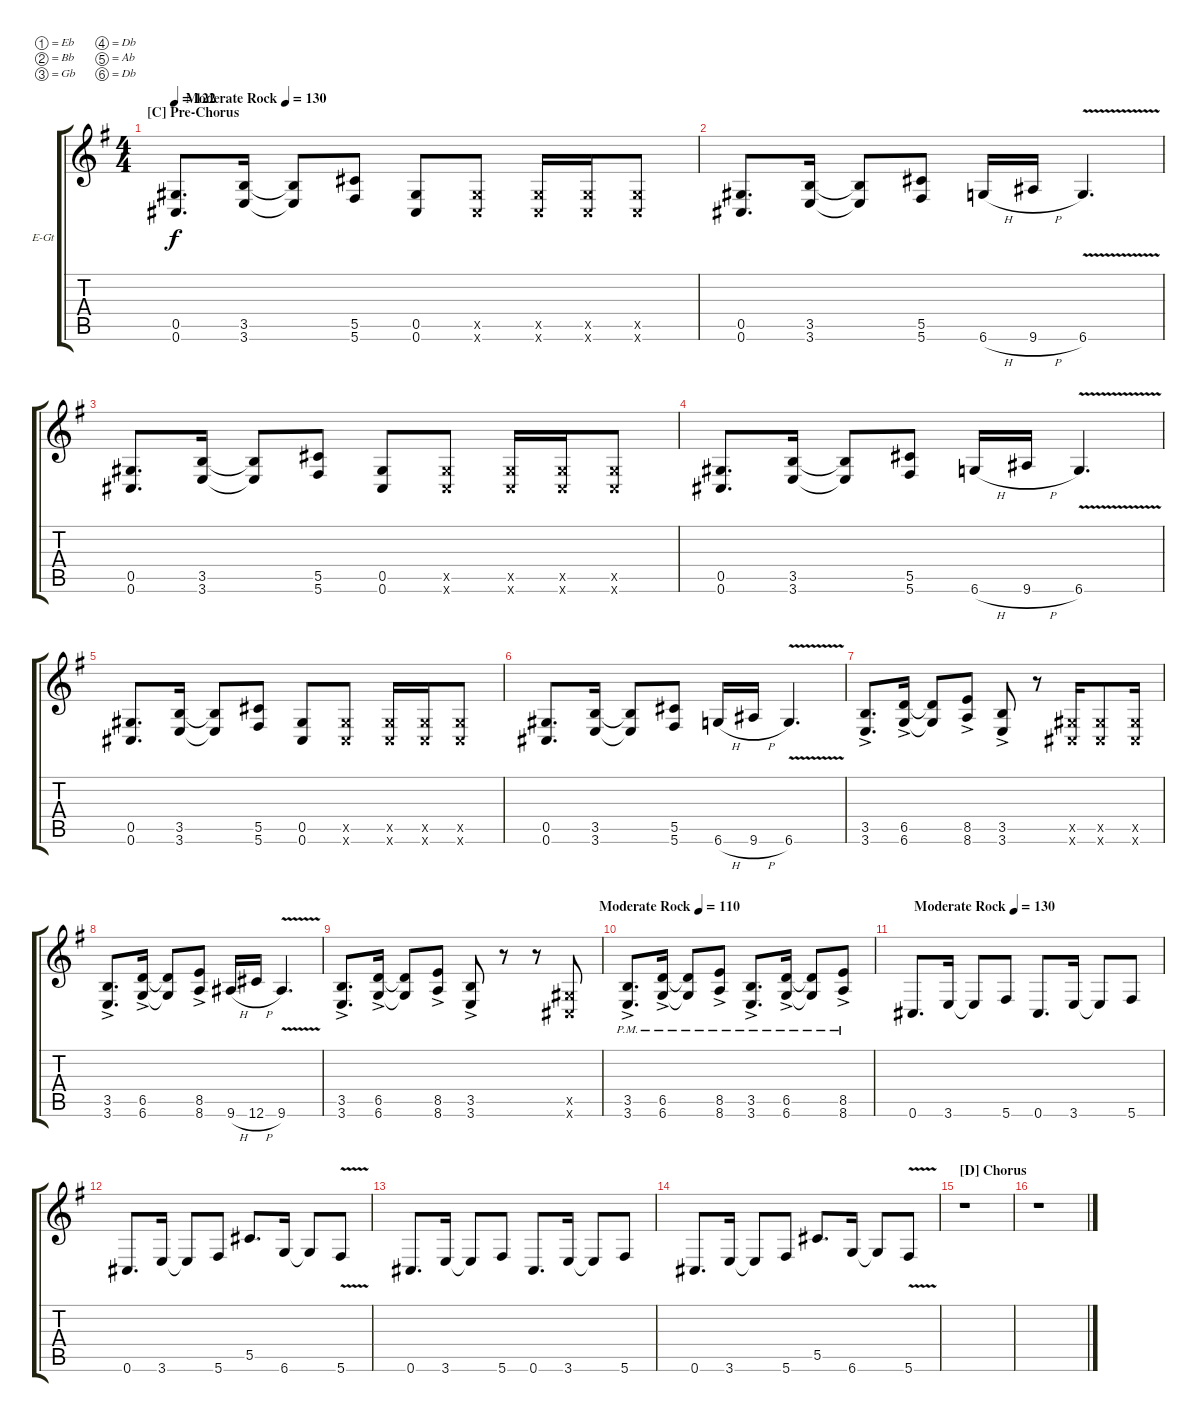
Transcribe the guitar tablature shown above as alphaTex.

\bracketExtendMode groupsimilarinstruments
\firstSystemTrackNameOrientation horizontal
\otherSystemsTrackNameOrientation horizontal
\track ("Gt 1" "E-Gt") {instrument distortionguitar}
\staff {score tabs}
\tuning (Eb4 Bb3 Gb3 Db3 Ab2 Db2)
\ts (4 4)
\section ("C" "Pre-Chorus")
\tempo 122
\tempo (130 "Moderate Rock" 0.01875)
\clef g2
\scale
1.03909
\ks g
(0.5 0.6).8{d dy f} (3.5 3.6).16 (3.5{t} 3.6{t}).8 (5.5 5.6).8 (0.5 0.6).8 (0.6{x} 0.5{x}).8 (0.6{x} 0.5{x}).16 (0.6{x} 0.5{x}).16 (0.6{x} 0.5{x}).8 |
\scale
0.960908 (0.5 0.6).8{d} (3.5 3.6).16 (3.5{t} 3.6{t}).8 (5.5 5.6).8 6.6{h}.16 9.6{h}.16 6.6{v}.4{d} |
\scale
1.03909 (0.5 0.6).8{d} (3.5 3.6).16 (3.5{t} 3.6{t}).8 (5.5 5.6).8 (0.5 0.6).8 (0.6{x} 0.5{x}).8 (0.6{x} 0.5{x}).16 (0.6{x} 0.5{x}).16 (0.6{x} 0.5{x}).8 |
\scale
0.960908 (0.5 0.6).8{d} (3.5 3.6).16 (3.5{t} 3.6{t}).8 (5.5 5.6).8 6.6{h}.16 9.6{h}.16 6.6{v}.4{d} |
\scale
1.03909 (0.5 0.6).8{d} (3.5 3.6).16 (3.5{t} 3.6{t}).8 (5.5 5.6).8 (0.5 0.6).8 (0.6{x} 0.5{x}).8 (0.6{x} 0.5{x}).16 (0.6{x} 0.5{x}).16 (0.6{x} 0.5{x}).8 |
\scale
0.960908 (0.5 0.6).8{d} (3.5 3.6).16 (3.5{t} 3.6{t}).8 (5.5 5.6).8 6.6{h}.16 9.6{h}.16 6.6{v}.4{d} |
\scale
1.03909 (3.5 3.6{ac}).8{d} (6.5{ac} 6.6{ac}).16 (6.5{t} 6.6{t}).8 (8.6{ac} 8.5{ac}).8 (3.6{ac} 3.5{ac}).8 r.8 (0.6{x} 0.5{x}).16 (0.6{x} 0.5{x}).8 (0.6{x} 0.5{x}).16 |
\scale
0.960908 (3.5 3.6{ac}).8{d} (6.5{ac} 6.6{ac}).16 (6.5{t} 6.6{t}).8 (8.6{ac} 8.5{ac}).8 9.6{h}.16 12.6{h}.16 9.6{v}.4{d} |
\tempo (110 "Moderate Rock" 0.9875)
\scale
1.03909 (3.5 3.6{ac}).8{d} (6.5{ac} 6.6{ac}).16 (6.5{t} 6.6{t}).8 (8.6{ac} 8.5{ac}).8 (3.6{ac} 3.5{ac}).8 r.8 r.8 (0.6{x} 0.5{x}).8 |
\scale
0.960908 (3.5{pm} 3.6{ac pm}).8{d} (6.5{ac pm} 6.6{ac pm}).16 (6.5{pm t} 6.6{pm t}).8 (8.6{ac pm} 8.5{ac pm}).8 (3.5{pm} 3.6{ac pm}).8{d} (6.5{ac pm} 6.6{ac pm}).16 (6.5{pm t} 6.6{pm t}).8 (8.6{ac pm} 8.5{ac pm}).8 |
\tempo (130 "Moderate Rock" 0.00625)
\scale
1.03909 0.6.8{d} 3.6.16 3.6{t}.8 5.6.8 0.6.8{d} 3.6.16 3.6{t}.8 5.6.8 |
\scale
0.960908 0.6.8{d} 3.6.16 3.6{t}.8 5.6.8 5.5.8{d} 6.6.16 6.6{t}.8 5.6{v}.8 |
\scale
1.03909 0.6.8{d} 3.6.16 3.6{t}.8 5.6.8 0.6.8{d} 3.6.16 3.6{t}.8 5.6.8 |
\scale
0.960908 0.6.8{d} 3.6.16 3.6{t}.8 5.6.8 5.5.8{d} 6.6.16 6.6{t}.8 5.6{v}.8 |
\section ("D" "Chorus")
\scale
1.03909 r.1 |
\scale
0.960908 r.1
